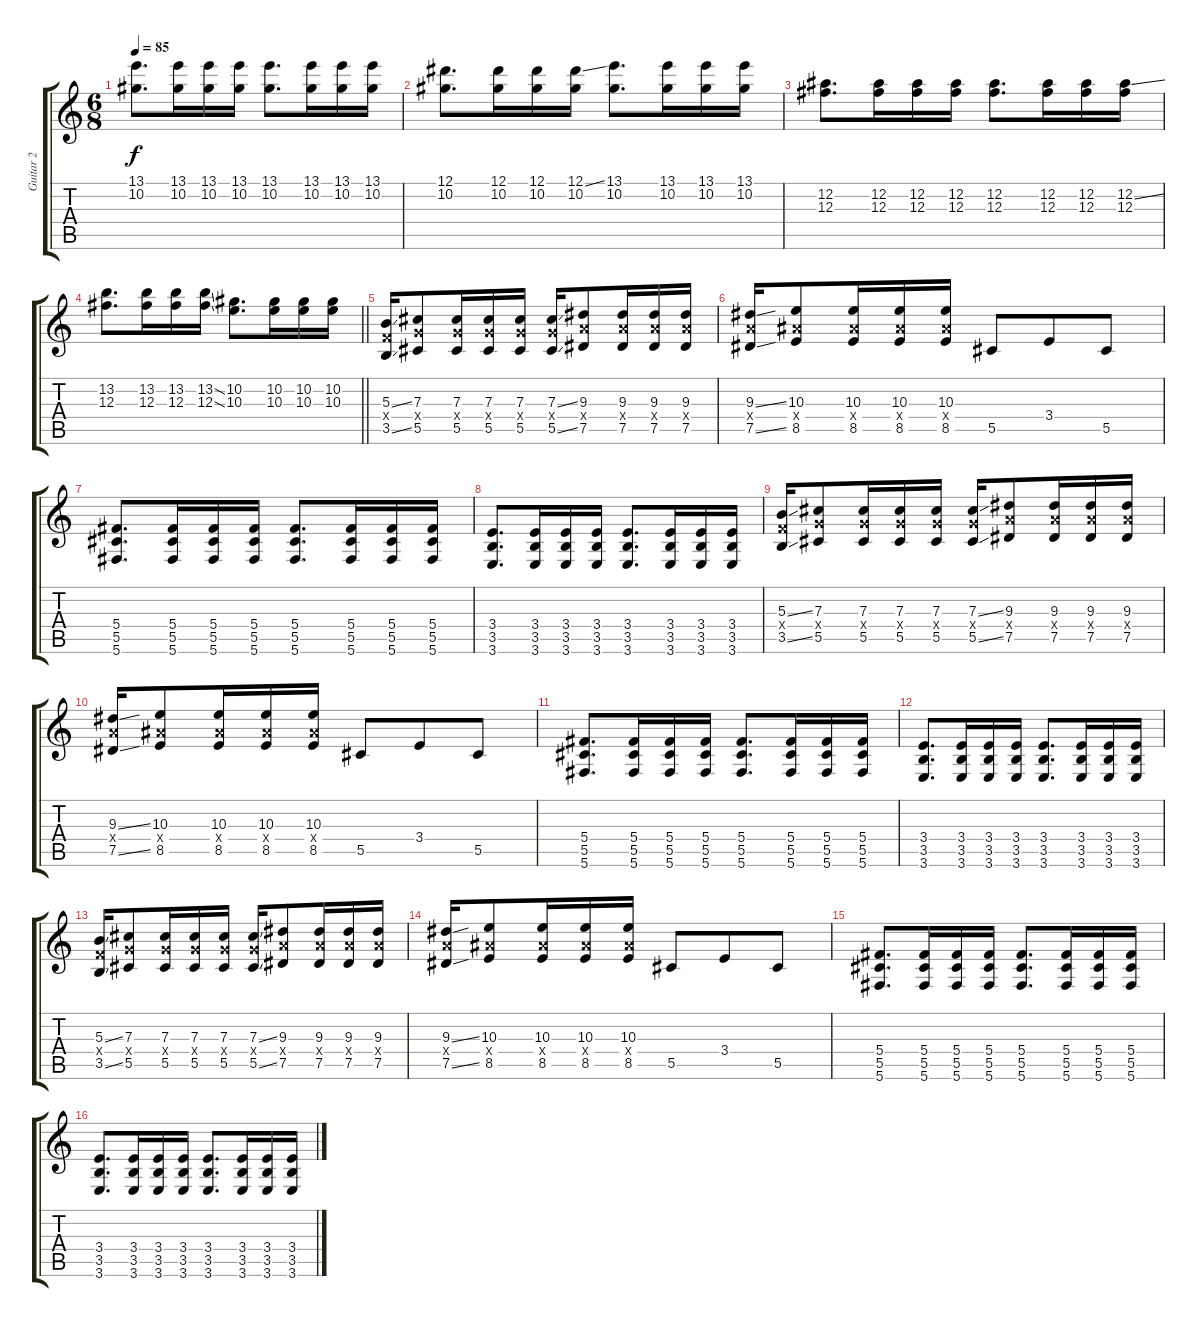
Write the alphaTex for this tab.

\track ("Guitar 2" "Guitar 2") {instrument electricguitarclean}
\staff {score tabs}
\tuning (Eb4 Bb3 Gb3 Db3 Ab2 Db2) {hide}
\ts (6 8)
\tempo 85
\clef g2
\ks c
(13.1 10.2).8{d dy f instrument electricguitarclean} (13.1 10.2).16 (13.1 10.2).16 (13.1 10.2).16 (13.1 10.2).8{d} (13.1 10.2).16 (13.1 10.2).16 (13.1 10.2).16 |
(12.1 10.2).8{d} (12.1 10.2).16 (12.1 10.2).16 (12.1{ss} 10.2).16 (13.1 10.2).8{d} (13.1 10.2).16 (13.1 10.2).16 (13.1 10.2).16 |
(12.2 12.3).8{d} (12.2 12.3).16 (12.2 12.3).16 (12.2 12.3).16 (12.2 12.3).8{d} (12.2 12.3).16 (12.2 12.3).16 (12.2{ss} 12.3).16 |
\barLineRight lightlight
(13.2 12.3).8{d} (13.2 12.3).16 (13.2 12.3).16 (13.2{ss} 12.3{ss}).16 (10.2 10.3).8{d} (10.2 10.3).16 (10.2 10.3).16 (10.2 10.3).16 |
(5.3{ss} 4.4{x} 3.5{ss}).16{instrument distortionguitar} (7.3 6.4{x} 5.5).8 (7.3 6.4{x} 5.5).16 (7.3 6.4{x} 5.5).16 (7.3 6.4{x} 5.5).16 (7.3{ss} 6.4{x} 5.5{ss}).16 (9.3 8.4{x} 7.5).8 (9.3 8.4{x} 7.5).16 (9.3 8.4{x} 7.5).16 (9.3 8.4{x} 7.5).16 |
(9.3{ss} 8.4{x} 7.5{ss}).16 (10.3 9.4{x} 8.5).8 (10.3 9.4{x} 8.5).16 (10.3 9.4{x} 8.5).16 (10.3 9.4{x} 8.5).16 5.5.8 3.4.8 5.5.8 |
(5.4 5.5 5.6).8{d} (5.4 5.5 5.6).16 (5.4 5.5 5.6).16 (5.4 5.5 5.6).16 (5.4 5.5 5.6).8{d} (5.4 5.5 5.6).16 (5.4 5.5 5.6).16 (5.4 5.5 5.6).16 |
(3.4 3.5 3.6).8{d} (3.4 3.5 3.6).16 (3.4 3.5 3.6).16 (3.4 3.5 3.6).16 (3.4 3.5 3.6).8{d} (3.4 3.5 3.6).16 (3.4 3.5 3.6).16 (3.4 3.5 3.6).16 |
(5.3{ss} 4.4{x} 3.5{ss}).16 (7.3 6.4{x} 5.5).8 (7.3 6.4{x} 5.5).16 (7.3 6.4{x} 5.5).16 (7.3 6.4{x} 5.5).16 (7.3{ss} 6.4{x} 5.5{ss}).16 (9.3 8.4{x} 7.5).8 (9.3 8.4{x} 7.5).16 (9.3 8.4{x} 7.5).16 (9.3 8.4{x} 7.5).16 |
(9.3{ss} 8.4{x} 7.5{ss}).16 (10.3 9.4{x} 8.5).8 (10.3 9.4{x} 8.5).16 (10.3 9.4{x} 8.5).16 (10.3 9.4{x} 8.5).16 5.5.8 3.4.8 5.5.8 |
(5.4 5.5 5.6).8{d} (5.4 5.5 5.6).16 (5.4 5.5 5.6).16 (5.4 5.5 5.6).16 (5.4 5.5 5.6).8{d} (5.4 5.5 5.6).16 (5.4 5.5 5.6).16 (5.4 5.5 5.6).16 |
(3.4 3.5 3.6).8{d} (3.4 3.5 3.6).16 (3.4 3.5 3.6).16 (3.4 3.5 3.6).16 (3.4 3.5 3.6).8{d} (3.4 3.5 3.6).16 (3.4 3.5 3.6).16 (3.4 3.5 3.6).16 |
(5.3{ss} 4.4{x} 3.5{ss}).16{instrument distortionguitar} (7.3 6.4{x} 5.5).8 (7.3 6.4{x} 5.5).16 (7.3 6.4{x} 5.5).16 (7.3 6.4{x} 5.5).16 (7.3{ss} 6.4{x} 5.5{ss}).16 (9.3 8.4{x} 7.5).8 (9.3 8.4{x} 7.5).16 (9.3 8.4{x} 7.5).16 (9.3 8.4{x} 7.5).16 |
(9.3{ss} 8.4{x} 7.5{ss}).16 (10.3 9.4{x} 8.5).8 (10.3 9.4{x} 8.5).16 (10.3 9.4{x} 8.5).16 (10.3 9.4{x} 8.5).16 5.5.8 3.4.8 5.5.8 |
(5.4 5.5 5.6).8{d} (5.4 5.5 5.6).16 (5.4 5.5 5.6).16 (5.4 5.5 5.6).16 (5.4 5.5 5.6).8{d} (5.4 5.5 5.6).16 (5.4 5.5 5.6).16 (5.4 5.5 5.6).16 |
(3.4 3.5 3.6).8{d} (3.4 3.5 3.6).16 (3.4 3.5 3.6).16 (3.4 3.5 3.6).16 (3.4 3.5 3.6).8{d} (3.4 3.5 3.6).16 (3.4 3.5 3.6).16 (3.4 3.5 3.6).16
